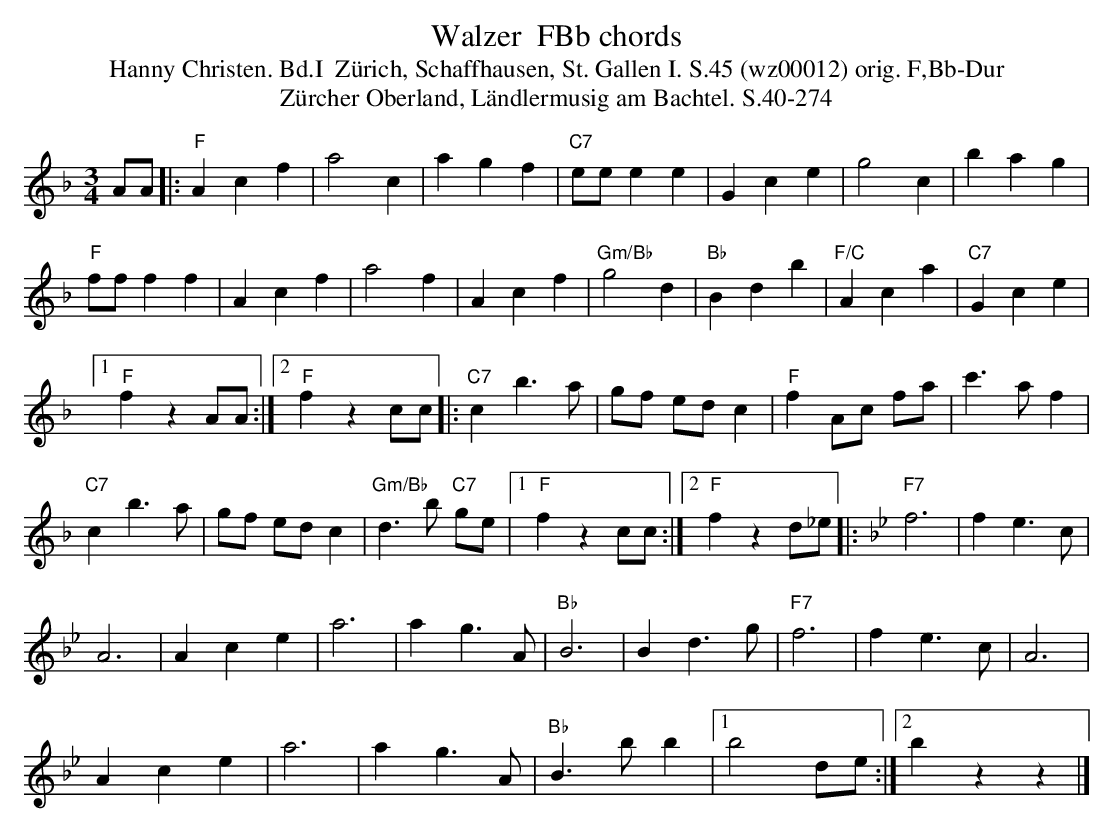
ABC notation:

X:1
T: Walzer  FBb chords
T:Hanny Christen. Bd.I  Z\"urich, Schaffhausen, St. Gallen I. S.45 (wz00012) orig. F,Bb-Dur
T: Z\"urcher Oberland, L\"andlermusig am Bachtel. S.40-274
M:3/4
L:1/4
K:F %%MIDI gchordon
A/A/ |: "F"Acf | a2c | agf | "C7"e/e/ee | Gce | g2c | bag |
"F"f/f/ff | Acf | a2f | Acf | "Gm/Bb"g2d | "Bb"Bdb | "F/C"Aca | "C7"Gce |1
"F"fzA/A/ :|2 "F"fzc/c/ |:  "C7"cb>a |  g/f/ e/d/c | "F"f A/c/ f/a/ | c'>af |
"C7"cb>a | g/f/ e/d/c | "Gm/Bb"d>b "C7"g/e/ |1 "F"fzc/c/ :|2 "F"fzd/_e/ |: [K:Bb] "F7"f3 | fe>c |
A3 | Ace | a3 | ag>A | "Bb"B3 | Bd>g | "F7"f3 | fe>c | A3 |
Ace | a3 | ag>A | "Bb"B>bb |1 b2d/e/ :|2 bzz |]
